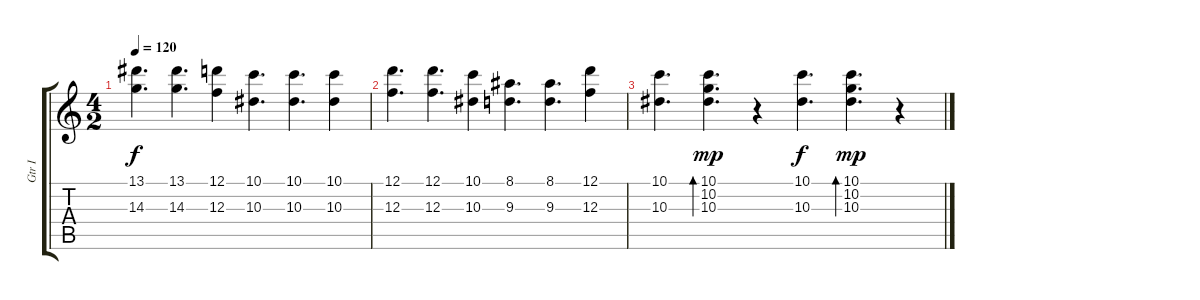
\track ("Gtr I" "Gtr I") {instrument electricguitarjazz}
\staff {score tabs}
\tuning (D4 A3 F3 C3 G2 D2) {hide}
\ts (4 2)
\tempo 120
\clef g2
\ks c
(13.1 14.3).4{d dy f} (13.1 14.3).4{d} (12.1 12.3).4 (10.1 10.3).4{d} (10.1 10.3).4{d} (10.1 10.3).4 |
(12.1 12.3).4{d} (12.1 12.3).4{d} (10.1 10.3).4 (8.1 9.3).4{d} (8.1 9.3).4{d} (12.1 12.3).4 |
(10.1 10.3).4{d} (10.1 10.2 10.3).4{d bd 240 dy mp} r.4 (10.1 10.3).4{d dy f} (10.1 10.2 10.3).4{d bd 240 dy mp} r.4
